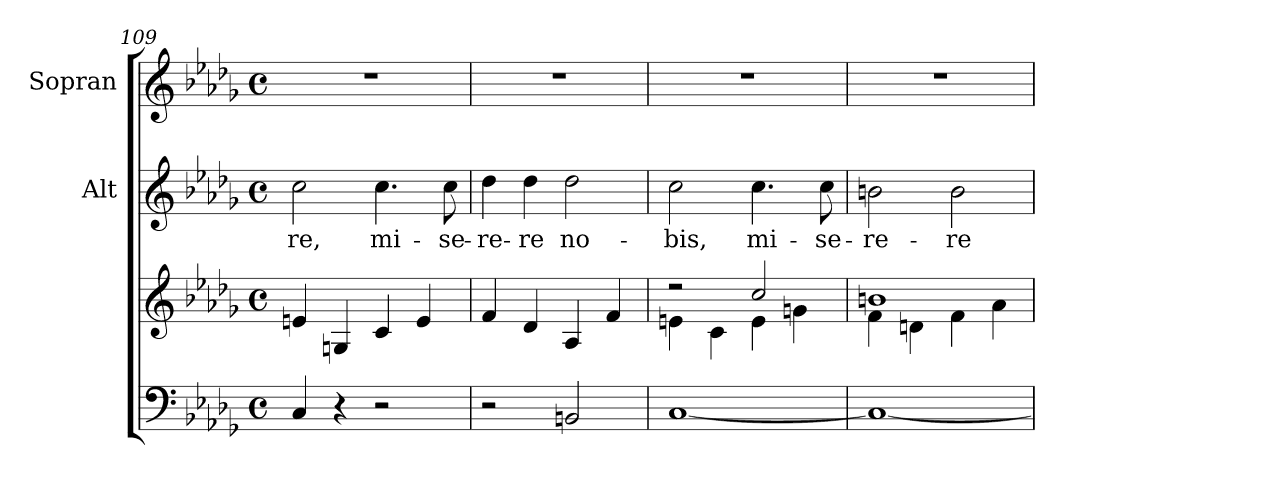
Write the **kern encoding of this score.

**kern	**kern	**kern	**text	**kern
*part3	*part3	*part2	*part2	*part1
*staff4	*staff3	*staff2	*staff2	*staff1
*	*	*I"Alt	*	*I"Sopran
*	*	*I'A.	*	*I'S.
!!LO:PB:g=z
*clefF4	*clefG2	*clefG2	*	*clefG2
*k[b-e-a-d-g-]	*k[b-e-a-d-g-]	*k[b-e-a-d-g-]	*	*k[b-e-a-d-g-]
*D-:	*D-:	*D-:	*	*D-:
*M4/4	*M4/4	*M4/4	*	*M4/4
*met(c)	*met(c)	*met(c)	*	*met(c)
=109	=109	=109	=109	=109
!	!	!	!LO:LY:b	!
4C/	4en/	2cc\	-re,	1r
4r	4Gn/	.	.	.
!	!	!	!LO:LY:b	!
2r	4c/	4.cc\	mi-	.
.	4e/	.	.	.
!	!	!	!LO:LY:b	!
.	.	8cc\	-se-	.
=110	=110	=110	=110	=110
!	!	!	!LO:LY:b	!
2r	4f/	4dd-\	-re-	1r
!	!	!	!LO:LY:b	!
.	4d-/	4dd-\	-re	.
!	!	!	!LO:LY:b	!
2BBn/	4A-/	2dd-\	no-	.
.	4f/	.	.	.
=111	=111	=111	=111	=111
*	*^	*	*	*
!	!	!	!	!LO:LY:b	!
[1C	2r	4en\	2cc\	-bis,	1r
.	.	4c\	.	.	.
!	!	!	!	!LO:LY:b	!
.	2cc/	4e\	4.cc\	mi-	.
.	.	4gn\	.	.	.
!	!	!	!	!LO:LY:b	!
.	.	.	8cc\	-se-	.
=112	=112	=112	=112	=112	=112
!	!	!	!	!LO:LY:b	!
1C_	1bn	4f\	2bn\	-re-	1r
.	.	4dn\	.	.	.
!	!	!	!	!LO:LY:b	!
.	.	4f\	2b\	-re	.
.	.	4a-\	.	.	.
*	*v	*v	*	*	*
=	=	=	=	=
*-	*-	*-	*-	*-
